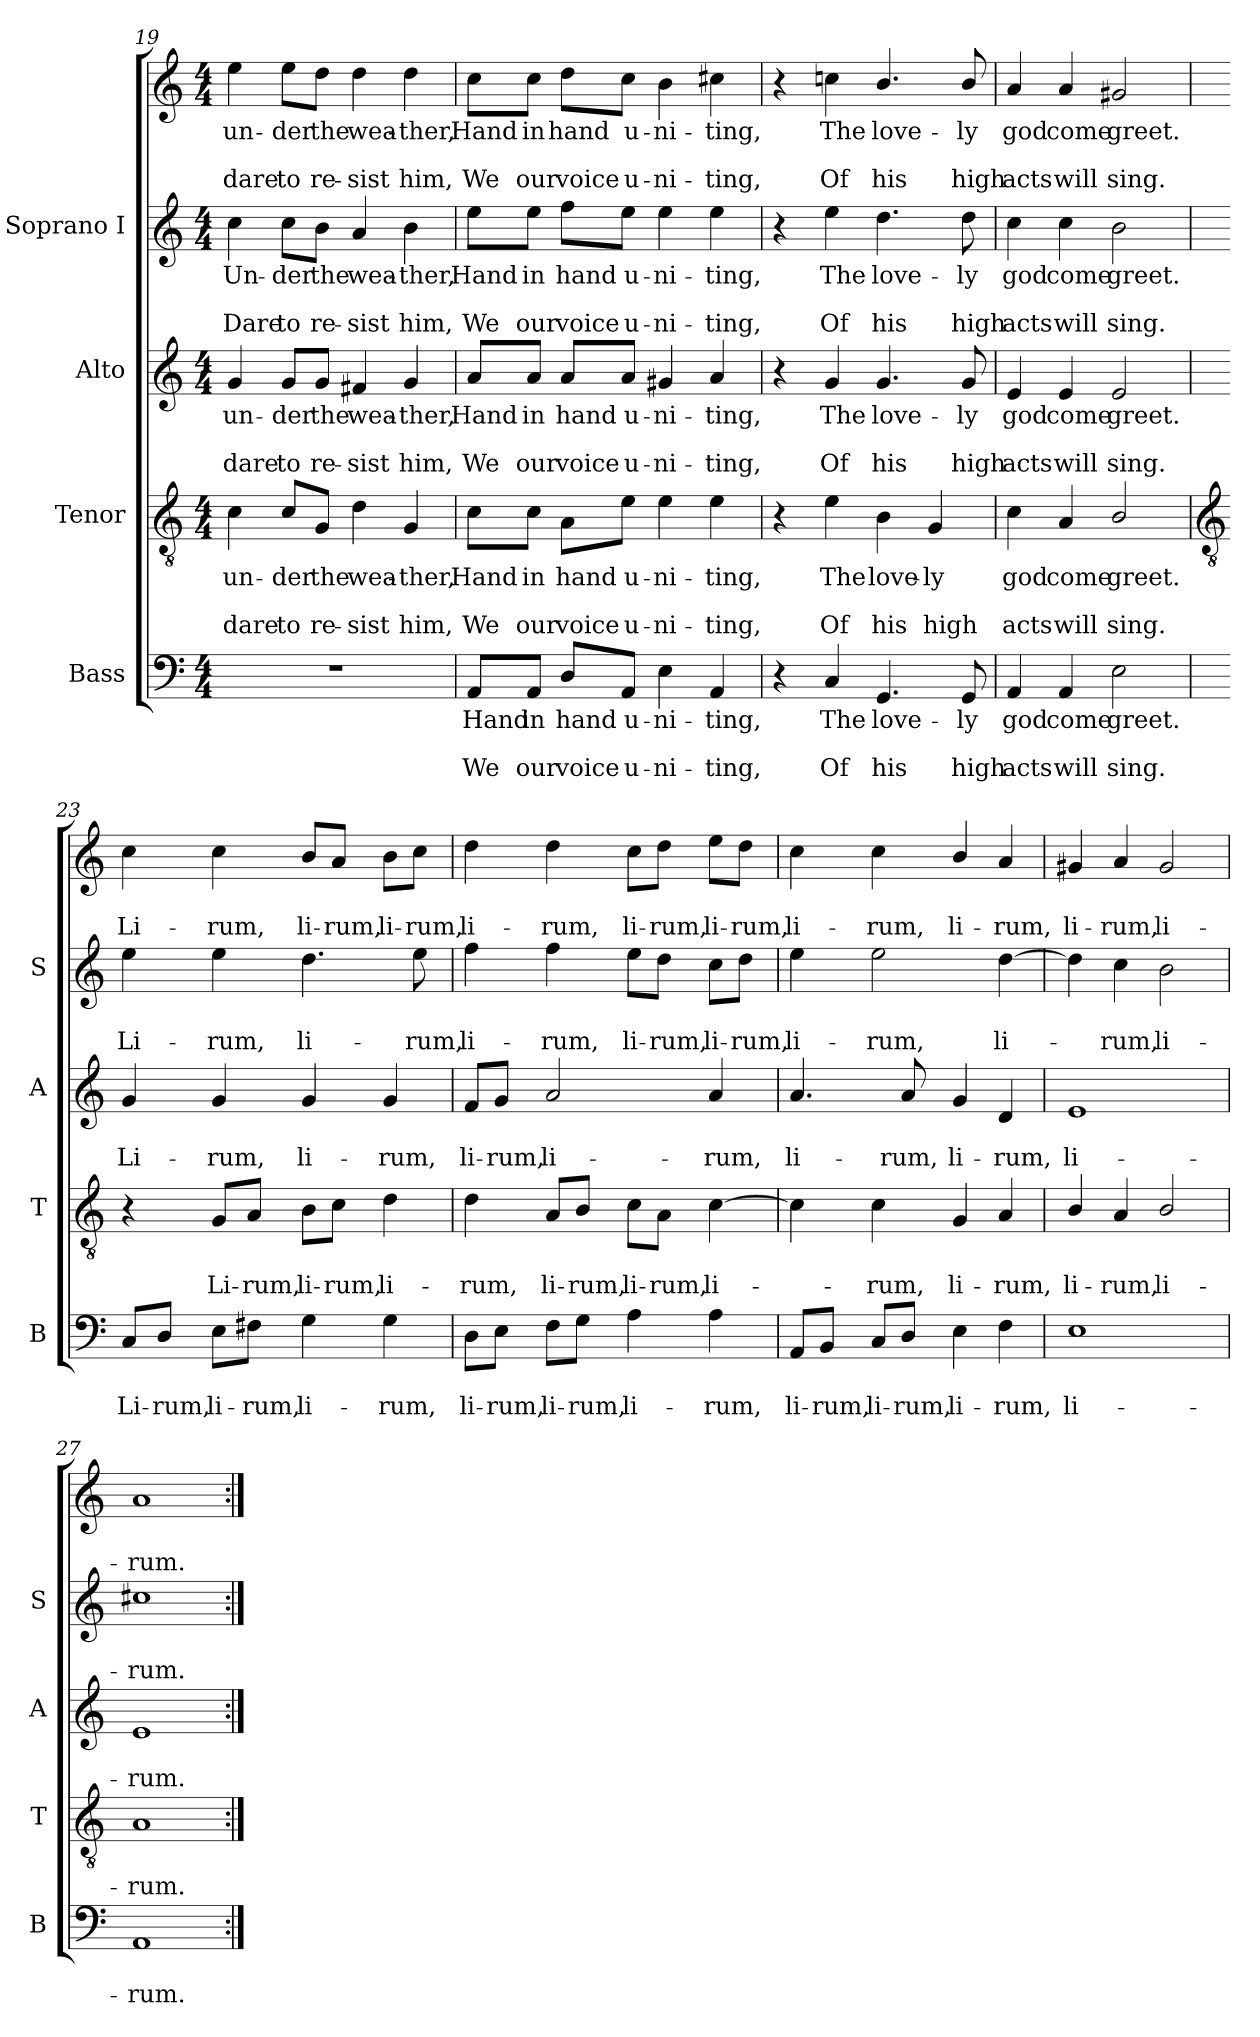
**kern	**text	**text	**text	**kern	**text	**text	**text	**kern	**text	**text	**text	**kern	**text	**text	**text	**kern	**text	**text	**text
*part4	*part4	*part4	*part4	*part3	*part3	*part3	*part3	*part2	*part2	*part2	*part2	*part1	*part1	*part1	*part1	*part1	*part1	*part1	*part1
*staff5	*staff5	*staff5	*staff5	*staff4	*staff4	*staff4	*staff4	*staff3	*staff3	*staff3	*staff3	*staff2	*staff2	*staff2	*staff2	*staff1	*staff1	*staff1	*staff1
*I"Bass	*	*	*	*I"Tenor	*	*	*	*I"Alto	*	*	*	*I"Soprano I	*	*	*	*	*	*	*
*I'B	*	*	*	*I'T	*	*	*	*I'A	*	*	*	*I'S	*	*	*	*	*	*	*
!!LO:LB:g=z
*clefF4	*	*	*	*clefGv2	*	*	*	*clefG2	*	*	*	*clefG2	*	*	*	*clefG2	*	*	*
*k[]	*	*	*	*k[]	*	*	*	*k[]	*	*	*	*k[]	*	*	*	*k[]	*	*	*
*C:	*	*	*	*C:	*	*	*	*C:	*	*	*	*C:	*	*	*	*C:	*	*	*
*M4/4	*	*	*	*M4/4	*	*	*	*M4/4	*	*	*	*M4/4	*	*	*	*M4/4	*	*	*
=19	=19	=19	=19	=19	=19	=19	=19	=19	=19	=19	=19	=19	=19	=19	=19	=19	=19	=19	=19
!	!	!	!	!	!LO:LY:b	!	!LO:LY:b	!	!LO:LY:b	!	!LO:LY:b	!	!LO:LY:b	!	!LO:LY:b	!	!LO:LY:b	!	!LO:LY:b
1r	.	.	.	4c	un-	.	-dare	4g	un-	.	-dare	4cc	Un-	.	-Dare	4ee	un-	.	-dare
!	!	!	!	!	!LO:LY:b	!	!LO:LY:b	!	!LO:LY:b	!	!LO:LY:b	!	!LO:LY:b	!	!LO:LY:b	!	!LO:LY:b	!	!LO:LY:b
.	.	.	.	8c/L	der	.	to	8g/L	der	.	to	8cc\L	der	.	to	8ee\L	der	.	to
!	!	!	!	!	!LO:LY:b	!	!LO:LY:b	!	!LO:LY:b	!	!LO:LY:b	!	!LO:LY:b	!	!LO:LY:b	!	!LO:LY:b	!	!LO:LY:b
.	.	.	.	8G/J	the	.	re-	8g/J	the	.	re-	8b\J	the	.	re-	8dd\J	the	.	re-
!	!	!	!	!	!LO:LY:b	!	!LO:LY:b	!	!LO:LY:b	!	!LO:LY:b	!	!LO:LY:b	!	!LO:LY:b	!	!LO:LY:b	!	!LO:LY:b
.	.	.	.	4d	-wea-	.	-sist	4f#X	-wea-	.	-sist	4a	-wea-	.	-sist	4dd	-wea-	.	-sist
!	!	!	!	!	!LO:LY:b	!	!LO:LY:b	!	!LO:LY:b	!	!LO:LY:b	!	!LO:LY:b	!	!LO:LY:b	!	!LO:LY:b	!	!LO:LY:b
.	.	.	.	4G	ther,	.	him,	4g	ther,	.	him,	4b	ther,	.	him,	4dd	ther,	.	him,
=20	=20	=20	=20	=20	=20	=20	=20	=20	=20	=20	=20	=20	=20	=20	=20	=20	=20	=20	=20
!	!LO:LY:b	!	!LO:LY:b	!	!LO:LY:b	!	!LO:LY:b	!	!LO:LY:b	!	!LO:LY:b	!	!LO:LY:b	!	!LO:LY:b	!	!LO:LY:b	!	!LO:LY:b
8AA/L	Hand	.	We	8c\L	Hand	.	We	8a/L	Hand	.	We	8ee\L	Hand	.	We	8cc\L	Hand	.	We
!	!LO:LY:b	!	!LO:LY:b	!	!LO:LY:b	!	!LO:LY:b	!	!LO:LY:b	!	!LO:LY:b	!	!LO:LY:b	!	!LO:LY:b	!	!LO:LY:b	!	!LO:LY:b
8AA/J	in	.	our	8c\J	in	.	our	8a/J	in	.	our	8ee\J	in	.	our	8cc\J	in	.	our
!	!LO:LY:b	!	!LO:LY:b	!	!LO:LY:b	!	!LO:LY:b	!	!LO:LY:b	!	!LO:LY:b	!	!LO:LY:b	!	!LO:LY:b	!	!LO:LY:b	!	!LO:LY:b
8D/L	hand	.	voice	8A\L	hand	.	voice	8a/L	hand	.	voice	8ff\L	hand	.	voice	8dd\L	hand	.	voice
!	!LO:LY:b	!	!LO:LY:b	!	!LO:LY:b	!	!LO:LY:b	!	!LO:LY:b	!	!LO:LY:b	!	!LO:LY:b	!	!LO:LY:b	!	!LO:LY:b	!	!LO:LY:b
8AA/J	u-	.	-u-	8e\J	u-	.	-u-	8a/J	u-	.	-u-	8ee\J	u-	.	-u-	8cc\J	u-	.	-u-
!	!LO:LY:b	!	!LO:LY:b	!	!LO:LY:b	!	!LO:LY:b	!	!LO:LY:b	!	!LO:LY:b	!	!LO:LY:b	!	!LO:LY:b	!	!LO:LY:b	!	!LO:LY:b
4E	-ni-	.	-ni-	4e	-ni-	.	-ni-	4g#X	-ni-	.	-ni-	4ee	-ni-	.	-ni-	4b	-ni-	.	-ni-
!	!LO:LY:b	!	!LO:LY:b	!	!LO:LY:b	!	!LO:LY:b	!	!LO:LY:b	!	!LO:LY:b	!	!LO:LY:b	!	!LO:LY:b	!	!LO:LY:b	!	!LO:LY:b
4AA	-ting,	.	ting,	4e	-ting,	.	ting,	4a	-ting,	.	ting,	4ee	-ting,	.	ting,	4cc#X	-ting,	.	ting,
=21	=21	=21	=21	=21	=21	=21	=21	=21	=21	=21	=21	=21	=21	=21	=21	=21	=21	=21	=21
4r	.	.	.	4r	.	.	.	4r	.	.	.	4r	.	.	.	4r	.	.	.
!	!LO:LY:b	!	!LO:LY:b	!	!LO:LY:b	!	!LO:LY:b	!	!LO:LY:b	!	!LO:LY:b	!	!LO:LY:b	!	!LO:LY:b	!	!LO:LY:b	!	!LO:LY:b
4C	The	.	Of	4e	The	.	Of	4g	The	.	Of	4ee	The	.	Of	4ccn	The	.	Of
!	!LO:LY:b	!	!LO:LY:b	!	!LO:LY:b	!	!LO:LY:b	!	!LO:LY:b	!	!LO:LY:b	!	!LO:LY:b	!	!LO:LY:b	!	!LO:LY:b	!	!LO:LY:b
4.GG	love-	.	-his	4B	love-	.	-his	4.g	love-	.	-his	4.dd	love-	.	-his	4.b/	love-	.	-his
!	!	!	!	!	!LO:LY:b	!	!LO:LY:b	!	!	!	!	!	!	!	!	!	!	!	!
.	.	.	.	4G	ly	.	high	.	.	.	.	.	.	.	.	.	.	.	.
!	!LO:LY:b	!	!LO:LY:b	!	!	!	!	!	!LO:LY:b	!	!LO:LY:b	!	!LO:LY:b	!	!LO:LY:b	!	!LO:LY:b	!	!LO:LY:b
8GG	ly	.	high	.	.	.	.	8g	ly	.	high	8dd	ly	.	high	8b/	ly	.	high
=22	=22	=22	=22	=22	=22	=22	=22	=22	=22	=22	=22	=22	=22	=22	=22	=22	=22	=22	=22
!	!LO:LY:b	!	!LO:LY:b	!	!LO:LY:b	!	!LO:LY:b	!	!LO:LY:b	!	!LO:LY:b	!	!LO:LY:b	!	!LO:LY:b	!	!LO:LY:b	!	!LO:LY:b
4AA	god	.	acts	4c	god	.	acts	4e	god	.	acts	4cc	god	.	acts	4a	god	.	acts
!	!LO:LY:b	!	!LO:LY:b	!	!LO:LY:b	!	!LO:LY:b	!	!LO:LY:b	!	!LO:LY:b	!	!LO:LY:b	!	!LO:LY:b	!	!LO:LY:b	!	!LO:LY:b
4AA	come	.	will	4A	come	.	will	4e	come	.	will	4cc	come	.	will	4a	come	.	will
!	!LO:LY:b	!	!LO:LY:b	!	!LO:LY:b	!	!LO:LY:b	!	!LO:LY:b	!	!LO:LY:b	!	!LO:LY:b	!	!LO:LY:b	!	!LO:LY:b	!	!LO:LY:b
2E	greet.	.	sing.	2B/	greet.	.	sing.	2e	greet.	.	sing.	2b	greet.	.	sing.	2g#X	greet.	.	sing.
!!LO:LB:g=z
=23	=23	=23	=23	=23	=23	=23	=23	=23	=23	=23	=23	=23	=23	=23	=23	=23	=23	=23	=23
*	*	*	*	*clefGv2	*	*	*	*	*	*	*	*	*	*	*	*	*	*	*
!	!	!LO:LY:b	!	!	!	!	!	!	!	!LO:LY:b	!	!	!	!LO:LY:b	!	!	!	!LO:LY:b	!
8C/L	.	Li-	.	4r	.	.	.	4g	.	Li-	.	4ee	.	Li-	.	4cc	.	Li-	.
!	!	!LO:LY:b	!	!	!	!	!	!	!	!	!	!	!	!	!	!	!	!	!
8D/J	.	-rum,	.	.	.	.	.	.	.	.	.	.	.	.	.	.	.	.	.
!	!	!LO:LY:b	!	!	!	!LO:LY:b	!	!	!	!LO:LY:b	!	!	!	!LO:LY:b	!	!	!	!LO:LY:b	!
8E\L	.	li-	.	8G/L	.	Li-	.	4g	.	-rum,	.	4ee	.	-rum,	.	4cc	.	-rum,	.
!	!	!LO:LY:b	!	!	!	!LO:LY:b	!	!	!	!	!	!	!	!	!	!	!	!	!
8F#X\J	.	-rum,	.	8A/J	.	-rum,	.	.	.	.	.	.	.	.	.	.	.	.	.
!	!	!LO:LY:b	!	!	!	!LO:LY:b	!	!	!	!LO:LY:b	!	!	!	!LO:LY:b	!	!	!	!LO:LY:b	!
4G	.	li-	.	8B\L	.	li-	.	4g	.	li-	.	4.dd	.	li-	.	8b/L	.	li-	.
!	!	!	!	!	!	!LO:LY:b	!	!	!	!	!	!	!	!	!	!	!	!LO:LY:b	!
.	.	.	.	8c\J	.	-rum,	.	.	.	.	.	.	.	.	.	8a/J	.	-rum,	.
!	!	!LO:LY:b	!	!	!	!LO:LY:b	!	!	!	!LO:LY:b	!	!	!	!	!	!	!	!LO:LY:b	!
4G	.	-rum,	.	4d	.	li-	.	4g	.	-rum,	.	.	.	.	.	8b\L	.	li-	.
!	!	!	!	!	!	!	!	!	!	!	!	!	!	!LO:LY:b	!	!	!	!LO:LY:b	!
.	.	.	.	.	.	.	.	.	.	.	.	8ee	.	-rum,	.	8cc\J	.	-rum,	.
=24	=24	=24	=24	=24	=24	=24	=24	=24	=24	=24	=24	=24	=24	=24	=24	=24	=24	=24	=24
!	!	!LO:LY:b	!	!	!	!LO:LY:b	!	!	!	!LO:LY:b	!	!	!	!LO:LY:b	!	!	!	!LO:LY:b	!
8D\L	.	li-	.	4d	.	-rum,	.	8f/L	.	li-	.	4ff	.	li-	.	4dd	.	li-	.
!	!	!LO:LY:b	!	!	!	!	!	!	!	!LO:LY:b	!	!	!	!	!	!	!	!	!
8E\J	.	-rum,	.	.	.	.	.	8g/J	.	-rum,	.	.	.	.	.	.	.	.	.
!	!	!LO:LY:b	!	!	!	!LO:LY:b	!	!	!	!LO:LY:b	!	!	!	!LO:LY:b	!	!	!	!LO:LY:b	!
8F\L	.	li-	.	8A/L	.	li-	.	2a	.	li-	.	4ff	.	-rum,	.	4dd	.	-rum,	.
!	!	!LO:LY:b	!	!	!	!LO:LY:b	!	!	!	!	!	!	!	!	!	!	!	!	!
8G\J	.	-rum,	.	8B/J	.	-rum,	.	.	.	.	.	.	.	.	.	.	.	.	.
!	!	!LO:LY:b	!	!	!	!LO:LY:b	!	!	!	!	!	!	!	!LO:LY:b	!	!	!	!LO:LY:b	!
4A	.	li-	.	8c\L	.	li-	.	.	.	.	.	8ee\L	.	li-	.	8cc\L	.	li-	.
!	!	!	!	!	!	!LO:LY:b	!	!	!	!	!	!	!	!LO:LY:b	!	!	!	!LO:LY:b	!
.	.	.	.	8A\J	.	-rum,	.	.	.	.	.	8dd\J	.	-rum,	.	8dd\J	.	-rum,	.
!	!	!LO:LY:b	!	!	!	!LO:LY:b	!	!	!	!LO:LY:b	!	!	!	!LO:LY:b	!	!	!	!LO:LY:b	!
4A	.	-rum,	.	[4c	.	li-	.	4a	.	-rum,	.	8cc\L	.	li-	.	8ee\L	.	li-	.
!	!	!	!	!	!	!	!	!	!	!	!	!	!	!LO:LY:b	!	!	!	!LO:LY:b	!
.	.	.	.	.	.	.	.	.	.	.	.	8dd\J	.	-rum,	.	8dd\J	.	-rum,	.
=25	=25	=25	=25	=25	=25	=25	=25	=25	=25	=25	=25	=25	=25	=25	=25	=25	=25	=25	=25
!	!	!LO:LY:b	!	!	!	!	!	!	!	!LO:LY:b	!	!	!	!LO:LY:b	!	!	!	!LO:LY:b	!
8AA/L	.	li-	.	4c]	.	.	.	4.a	.	li-	.	4ee	.	li-	.	4cc	.	li-	.
!	!	!LO:LY:b	!	!	!	!	!	!	!	!	!	!	!	!	!	!	!	!	!
8BB/J	.	-rum,	.	.	.	.	.	.	.	.	.	.	.	.	.	.	.	.	.
!	!	!LO:LY:b	!	!	!	!LO:LY:b	!	!	!	!	!	!	!	!LO:LY:b	!	!	!	!LO:LY:b	!
8C/L	.	li-	.	4c	.	rum,	.	.	.	.	.	2ee	.	-rum,	.	4cc	.	-rum,	.
!	!	!LO:LY:b	!	!	!	!	!	!	!	!LO:LY:b	!	!	!	!	!	!	!	!	!
8D/J	.	-rum,	.	.	.	.	.	8a	.	-rum,	.	.	.	.	.	.	.	.	.
!	!	!LO:LY:b	!	!	!	!LO:LY:b	!	!	!	!LO:LY:b	!	!	!	!	!	!	!	!LO:LY:b	!
4E	.	li-	.	4G	.	li-	.	4g	.	li-	.	.	.	.	.	4b/	.	li-	.
!	!	!LO:LY:b	!	!	!	!LO:LY:b	!	!	!	!LO:LY:b	!	!	!	!LO:LY:b	!	!	!	!LO:LY:b	!
4F	.	-rum,	.	4A	.	-rum,	.	4d	.	-rum,	.	[4dd	.	li-	.	4a	.	-rum,	.
=26	=26	=26	=26	=26	=26	=26	=26	=26	=26	=26	=26	=26	=26	=26	=26	=26	=26	=26	=26
!	!	!LO:LY:b	!	!	!	!LO:LY:b	!	!	!	!LO:LY:b	!	!	!	!	!	!	!	!LO:LY:b	!
1E	.	li-	.	4B/	.	li-	.	1e	.	li-	.	4dd]	.	.	.	4g#X	.	li-	.
!	!	!	!	!	!	!LO:LY:b	!	!	!	!	!	!	!	!LO:LY:b	!	!	!	!LO:LY:b	!
.	.	.	.	4A	.	-rum,	.	.	.	.	.	4cc	.	-rum,	.	4a	.	-rum,	.
!	!	!	!	!	!	!LO:LY:b	!	!	!	!	!	!	!	!LO:LY:b	!	!	!	!LO:LY:b	!
.	.	.	.	2B/	.	li-	.	.	.	.	.	2b	.	li-	.	2g#	.	li-	.
=27	=27	=27	=27	=27	=27	=27	=27	=27	=27	=27	=27	=27	=27	=27	=27	=27	=27	=27	=27
!	!	!LO:LY:b	!	!	!	!LO:LY:b	!	!	!	!LO:LY:b	!	!	!	!LO:LY:b	!	!	!	!LO:LY:b	!
1AA	.	-rum.	.	1A	.	-rum.	.	1e	.	-rum.	.	1cc#X	.	rum.	.	1a	.	-rum.	.
=:|!	=:|!	=:|!	=:|!	=:|!	=:|!	=:|!	=:|!	=:|!	=:|!	=:|!	=:|!	=:|!	=:|!	=:|!	=:|!	=:|!	=:|!	=:|!	=:|!
*-	*-	*-	*-	*-	*-	*-	*-	*-	*-	*-	*-	*-	*-	*-	*-	*-	*-	*-	*-
